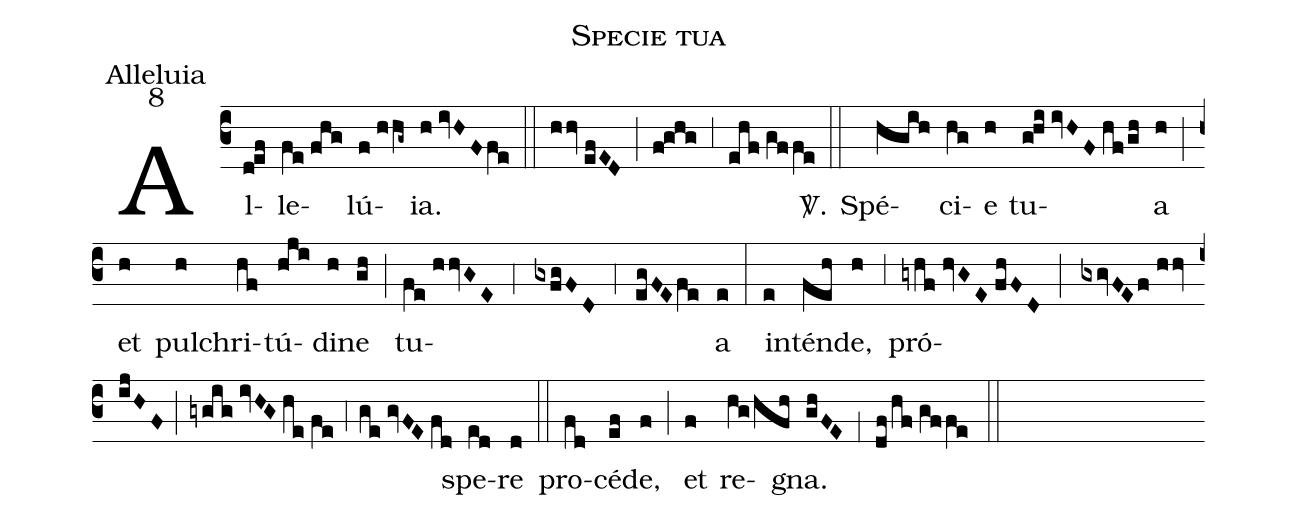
name:Specie tua;
office-part:Alleluia;
mode:8;
%%
(c3) Al(d!ef)le(fe//fhg)lú(f//hhg~)ia.(h//ivHFfe) (::) (hhv//efED) (;) (f!ghg) (;3) (ehf//gffe) <sp>V/</sp>.(::) Spé(hgih)ci(hg)e(h) tu(g!hi//ivHF//hf/gh)a(h) (;) et(h) pul(h)chri(hf)tú(hji)di(h)ne(gh) (;) tu(fe//hhvGE;4gxfgFD;4egFEfe)a(e) (:) in(e)tén(feh)de,(h) (;3) pró(gyhf//hvGE//fhFD;gxgvFEf//hhv//ijHF;gygig//ivHG//he//fe;4ge//gvFE//fd)spe(ed)re(d) (::) pro(fd)cé(ef)de,(f) (;) et(f) re(hg/hfh)gna.(ghFE) (;1) (df/hf//gffe) (::)
